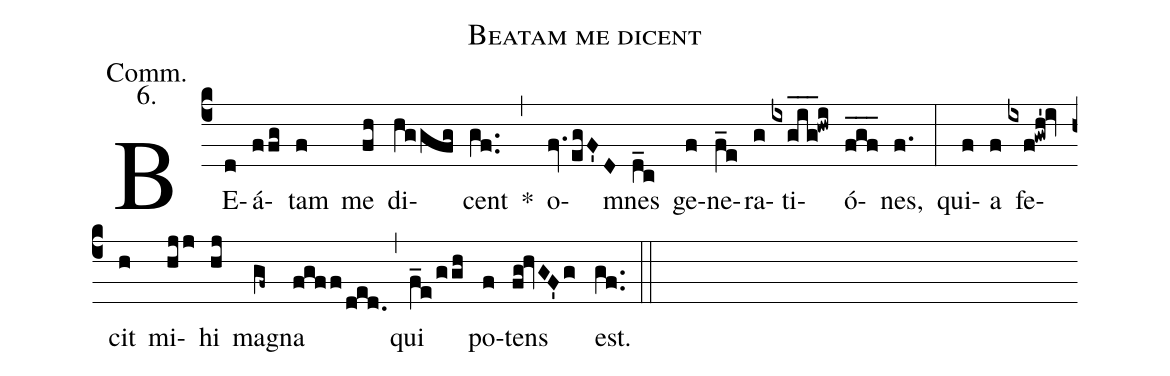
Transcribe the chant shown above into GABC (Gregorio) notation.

name:Beatam me dicent;
office-part:Communio;
mode:6;
annotation:Comm.;
annotation:6.;
%%
(c4) BE(d)á(ffg)tam(f) me(fh) di(hggfg)cent(gf..) *(,)
  o(fv.egF'D)mnes(d_c) ge(f)ne(f_e)ra(g)ti(ixgig___!hwi)ó(fgf___)nes,(f.) (:)
qui(f)a(f) fe(ixf!gwh'!iv)cit(h) mi(hjj)hi(hj) ma(gf~)gna(fgff/ded.) (,)
  qui(f_e/ggh) po(f)tens(fg!hvGF'g) est.(gf..) (::)
